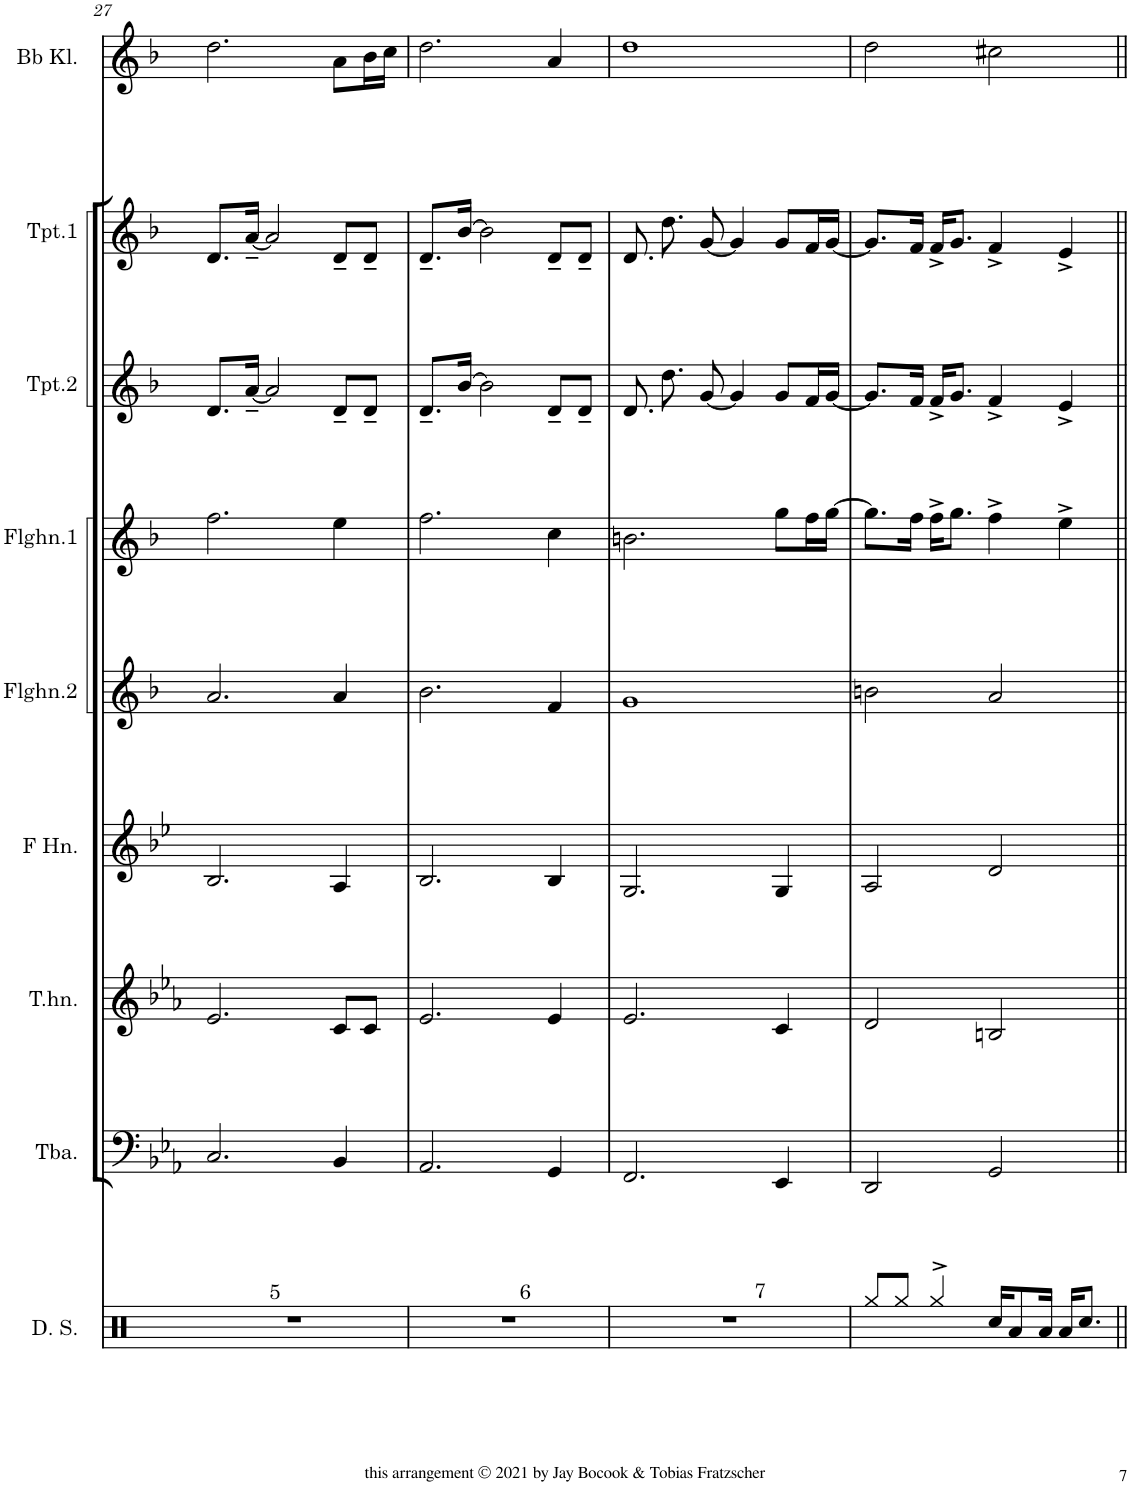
**kern	**kern	**kern	**kern	**kern	**kern	**kern	**kern	**kern
*part9	*part8	*part7	*part6	*part5	*part4	*part3	*part2	*part1
*staff9	*staff8	*staff7	*staff6	*staff5	*staff4	*staff3	*staff2	*staff1
*I"Drum Set	*I"Tuba	*I"Tenorhorn	*I"Horn in F	*I"Flügelhorn 2	*I"Flügelhorn 1	*I"Trompete 2	*I"Trompete 1	*I"Klarinette
*I'D. S.	*I'Tba.	*I'T.hn.	*	*I'Flghn.2	*I'Flghn.1	*I'Tpt.2	*I'Tpt.1	*
!!LO:PB:g=z
*clefX	*clefF4	*clefG2	*clefG2	*clefG2	*clefG2	*clefG2	*clefG2	*clefG2
*	*	*Trd4c7	*Trd4c7	*Trd1c2	*Trd1c2	*Trd1c2	*Trd1c2	*Trd1c2
*k[]	*k[b-e-a-]	*k[b-e-a-]	*k[b-e-]	*k[b-]	*k[b-]	*k[b-]	*k[b-]	*k[b-]
*M4/4	*M4/4	*M4/4	*M4/4	*M4/4	*M4/4	*M4/4	*M4/4	*M4/4
*met(c)	*met(c)	*met(c)	*met(c)	*met(c)	*met(c)	*met(c)	*met(c)	*met(c)
=27	=27	=27	=27	=27	=27	=27	=27	=27
!LO:TX:a:t=5	!	!	!	!	!	!	!	!
1r	2.C/	2.e-/	2.B-/	2.a/	2.ff\	8.d/L	8.d/L	2.dd\
.	.	.	.	.	.	[16a~</Jk	[16a~</Jk	.
.	.	.	.	.	.	2a/]	2a/]	.
.	4BB-/	8c/L	4A/	4a/	4ee\	8d~</L	8d~</L	8a\L
.	.	8c/J	.	.	.	8d~</J	8d~</J	16b-\L
.	.	.	.	.	.	.	.	16cc\JJ
=28	=28	=28	=28	=28	=28	=28	=28	=28
!LO:TX:a:t=6	!	!	!	!	!	!	!	!
1r	2.AA-/	2.e-/	2.B-/	2.b-\	2.ff\	8.d~</L	8.d~</L	2.dd\
.	.	.	.	.	.	[16b-/Jk	[16b-/Jk	.
.	.	.	.	.	.	2b-\]	2b-\]	.
.	4GG/	4e-/	4B-/	4f/	4cc\	8d~</L	8d~</L	4a/
.	.	.	.	.	.	8d~</J	8d~</J	.
=29	=29	=29	=29	=29	=29	=29	=29	=29
!LO:TX:a:t=7	!	!	!	!	!	!	!	!
1r	2.FF/	2.e-/	2.G/	1g	2.bn\	8.d/	8.d/	1dd
.	.	.	.	.	.	8.dd\	8.dd\	.
.	.	.	.	.	.	[8g/	[8g/	.
.	.	.	.	.	.	4g/]	4g/]	.
.	4EE-/	4c/	4G/	.	8gg\L	8g/L	8g/L	.
.	.	.	.	.	16ff\L	16f/L	16f/L	.
.	.	.	.	.	[16gg\JJ	[16g/JJ	[16g/JJ	.
=30	=30	=30	=30	=30	=30	=30	=30	=30
8Rgg/L	2DD/	2d/	2A/	2bn\	8.gg\L]	8.g/L]	8.g/L]	2dd\
8Rgg/J	.	.	.	.	.	.	.	.
.	.	.	.	.	16ff\Jk	16f/Jk	16f/Jk	.
4Rgg^>/	.	.	.	.	16ff^>\KL	16f^</KL	16f^</KL	.
.	.	.	.	.	8.gg\J	8.g/J	8.g/J	.
16Rcc/KL	2GG/	2Bn/	2d/	2a/	4ff^>\	4f^</	4f^</	2cc#X\
8Ra/	.	.	.	.	.	.	.	.
16Ra/Jk	.	.	.	.	.	.	.	.
16Ra/KL	.	.	.	.	4ee^>\	4e^</	4e^</	.
8.Rcc/J	.	.	.	.	.	.	.	.
=||	=||	=||	=||	=||	=||	=||	=||	=||
*-	*-	*-	*-	*-	*-	*-	*-	*-
